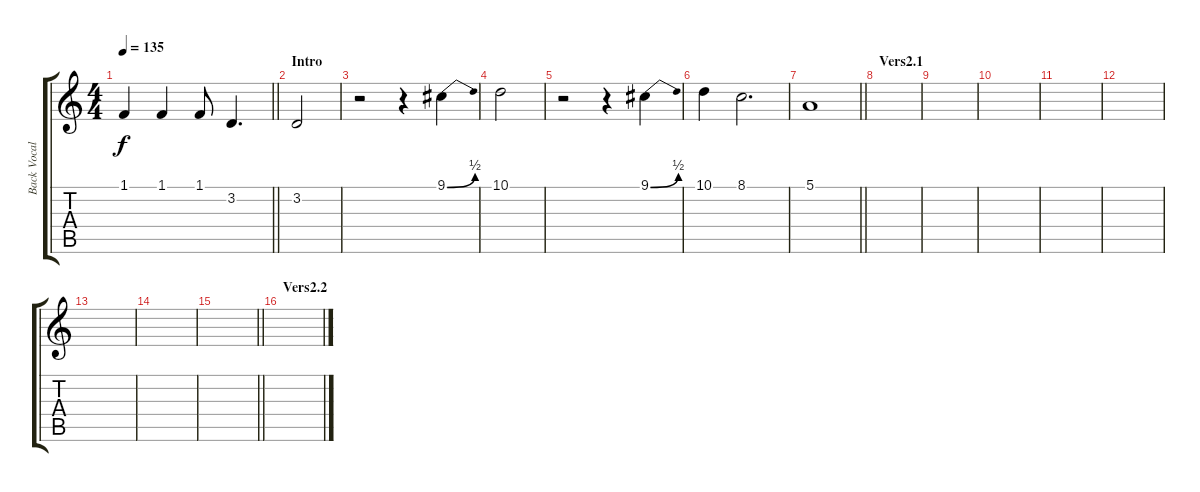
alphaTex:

\track ("Back Vocal" "Back Vocal") {instrument synthstrings1}
\staff {score tabs}
\tuning (E4 B3 G3 D3 A2 E2) {hide}
\ts (4 4)
\tempo 135
\clef g2
\barLineRight lightlight
\ks c
1.1.4{dy f} 1.1.4 1.1.8 3.2.4{d} |
\section ("" "Intro")
3.2.2 |
r.2 r.4 9.1{be (bend 0 0 60 2)}.4 |
10.1.2 |
r.2 r.4 9.1{be (bend 0 0 60 2)}.4 |
10.1.4 8.1.2{d} |
\barLineRight lightlight
5.1.1 |
\section ("" "Vers2.1")
|
|
|
|
|
|
|
\barLineRight lightlight
|
\section ("" "Vers2.2")
